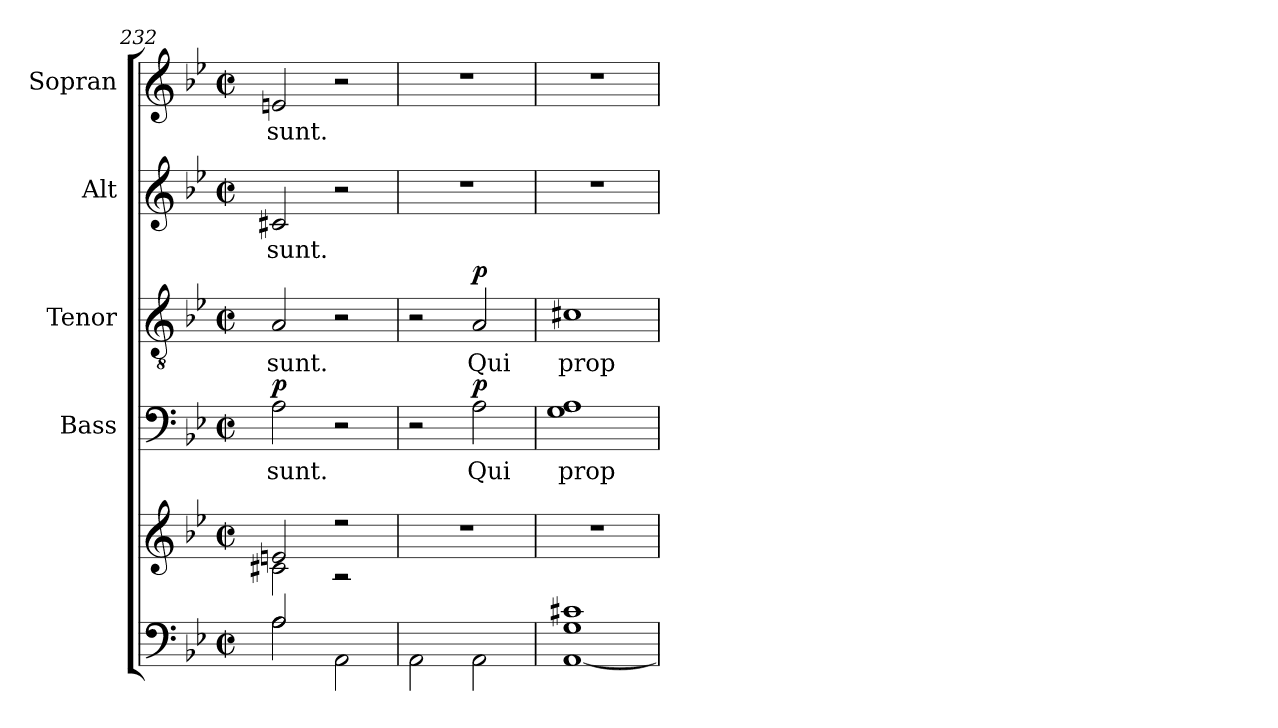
**kern	**kern	**kern	**text	**dynam	**kern	**text	**dynam	**kern	**text	**kern	**text
*part5	*part5	*part4	*part4	*part4	*part3	*part3	*part3	*part2	*part2	*part1	*part1
*staff6	*staff5	*staff4	*staff4	*staff4	*staff3	*staff3	*staff3	*staff2	*staff2	*staff1	*staff1
*	*	*I"Bass	*	*	*I"Tenor	*	*	*I"Alt	*	*I"Sopran	*
*	*	*I'B.	*	*	*I'T.	*	*	*I'A.	*	*I'S.	*
*clefF4	*clefG2	*clefF4	*	*	*clefGv2	*	*	*clefG2	*	*clefG2	*
*k[b-e-]	*k[b-e-]	*k[b-e-]	*	*	*k[b-e-]	*	*	*k[b-e-]	*	*k[b-e-]	*
*B-:	*B-:	*B-:	*	*	*B-:	*	*	*B-:	*	*B-:	*
*M2/2	*M2/2	*M2/2	*	*	*M2/2	*	*	*M2/2	*	*M2/2	*
*met(c|)	*met(c|)	*met(c|)	*	*	*met(c|)	*	*	*met(c|)	*	*met(c|)	*
=232	=232	=232	=232	=232	=232	=232	=232	=232	=232	=232	=232
*^	*^	*	*	*	*	*	*	*	*	*	*
!	!	!	!	!	!LO:LY:b	!LO:DY:a	!	!LO:LY:b	!	!	!LO:LY:b	!	!LO:LY:b
2A/	2A\	2en/	2c#X\	2A\	sunt.	p	2A/	sunt.	.	2c#X/	sunt.	2en/	sunt.
2ryy	2AA\	2r	2r	2r	.	.	2r	.	.	2r	.	2r	.
*	*	*v	*v	*	*	*	*	*	*	*	*	*	*
=233	=233	=233	=233	=233	=233	=233	=233	=233	=233	=233	=233	=233
1ryy	2AA\	1r	2r	.	.	2r	.	.	1r	.	1r	.
!	!	!	!	!LO:LY:b	!LO:DY:a	!	!LO:LY:b	!LO:DY:a	!	!	!	!
.	2AA\	.	2A\	Qui	p	2A/	Qui	p	.	.	.	.
=234	=234	=234	=234	=234	=234	=234	=234	=234	=234	=234	=234	=234
!	!	!	!	!LO:LY:b	!	!	!LO:LY:b	!	!	!	!	!
1c#X	[<1AA 1G	1r	1G 1A	prop-	.	1c#X	prop-	.	1r	.	1r	.
*v	*v	*	*	*	*	*	*	*	*	*	*	*
=	=	=	=	=	=	=	=	=	=	=	=
*-	*-	*-	*-	*-	*-	*-	*-	*-	*-	*-	*-
